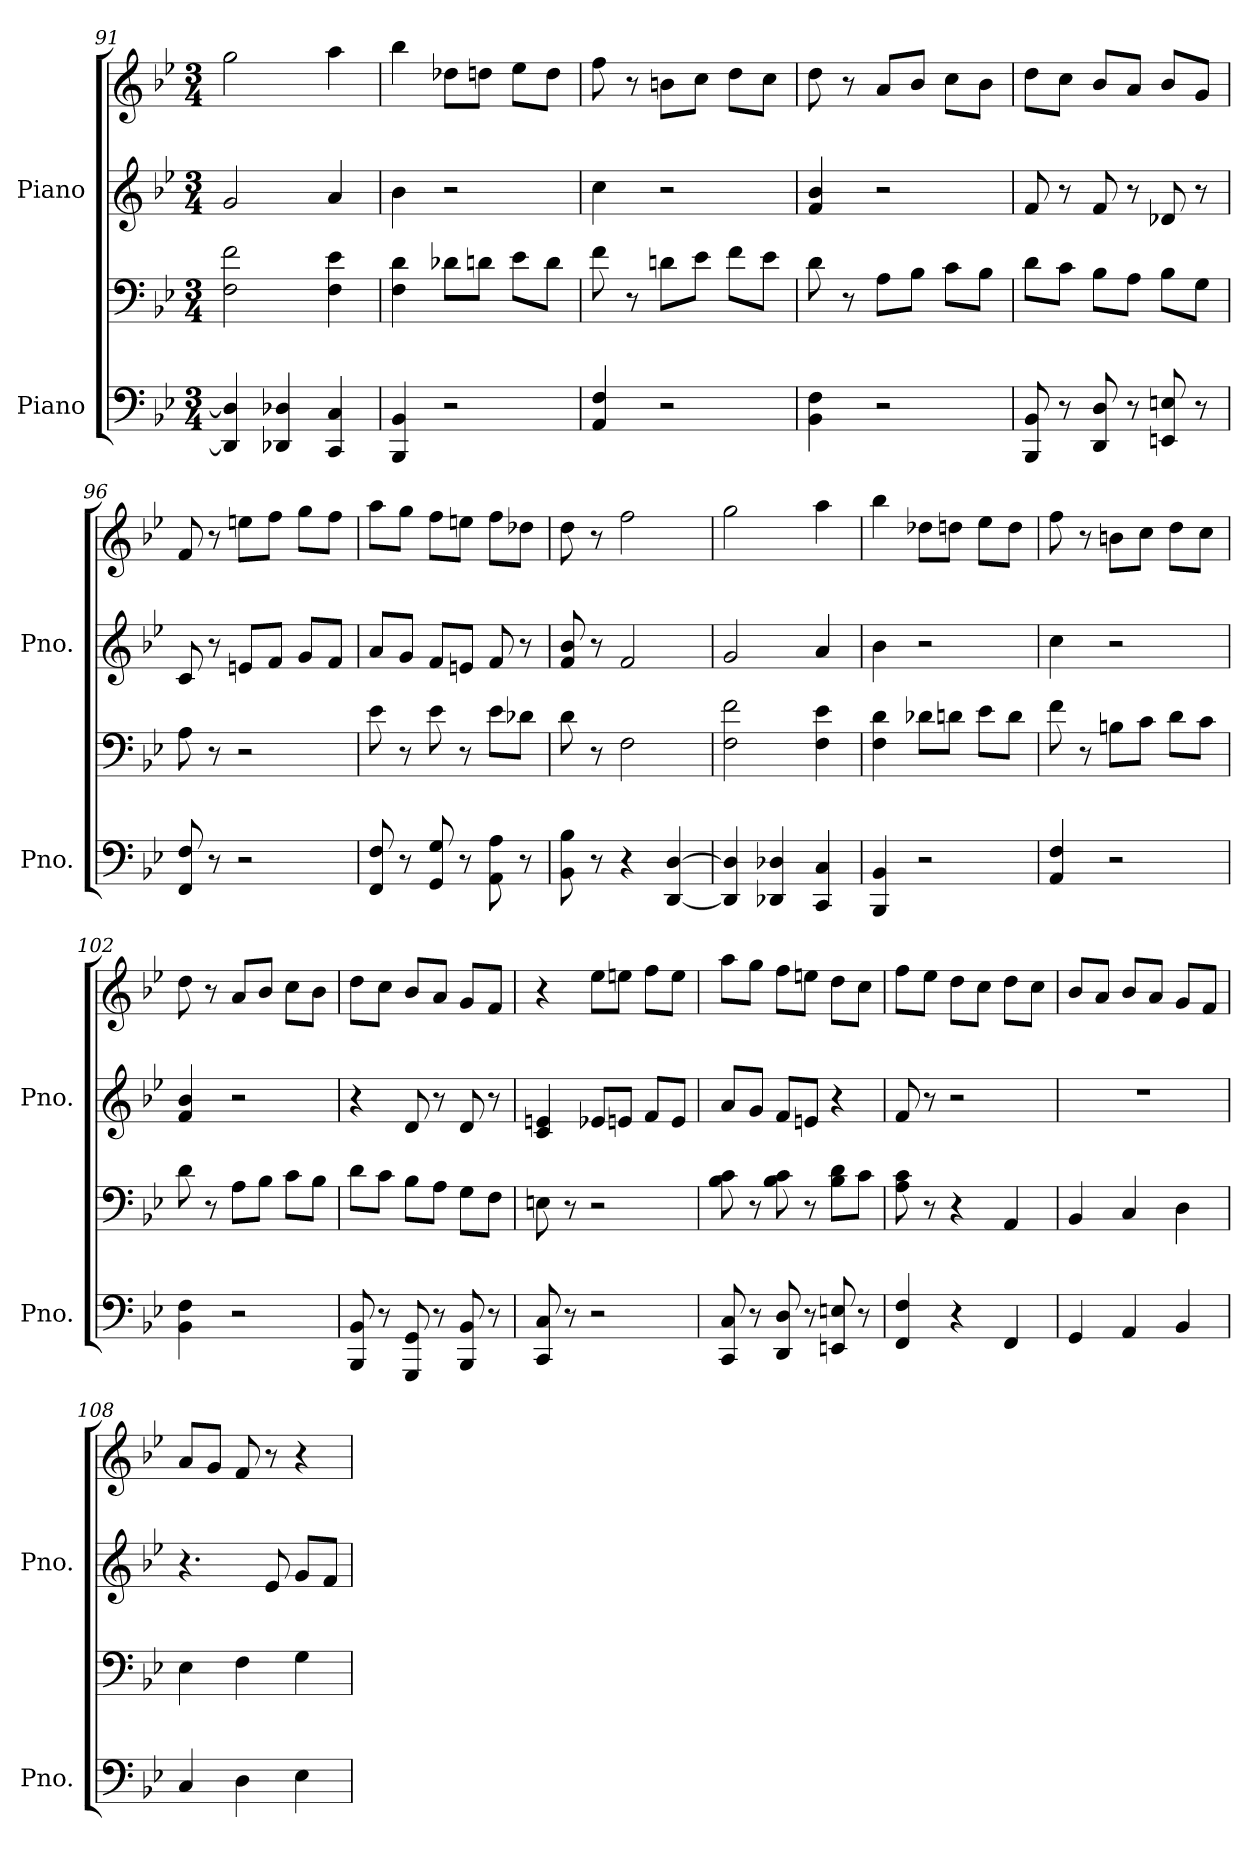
**kern	**kern	**kern	**kern
*part2	*part2	*part1	*part1
*staff4	*staff3	*staff2	*staff1
*I"Piano	*	*I"Piano	*
*I'Pno.	*	*I'Pno.	*
!!LO:PB:g=z
*clefF4	*clefF4	*clefG2	*clefG2
*k[b-e-]	*k[b-e-]	*k[b-e-]	*k[b-e-]
*M3/4	*M3/4	*M3/4	*M3/4
=91	=91	=91	=91
4DD/] 4D/]	2F\ 2f\	2g/	2gg\
4DD-X/ 4D-X/	.	.	.
4CC/ 4C/	4F\ 4e-\	4a/	4aa\
=92	=92	=92	=92
4BBB-/ 4BB-/	4F\ 4d\	4b-\	4bb-\
2r	8d-X\L	2r	8dd-X\L
.	8dn\J	.	8ddn\J
.	8e-\L	.	8ee-\L
.	8d\J	.	8dd\J
=93	=93	=93	=93
4AA/ 4F/	8f\	4cc\	8ff\
.	8r	.	8r
2r	8dn\L	2r	8bn\L
.	8e-\J	.	8cc\J
.	8f\L	.	8dd\L
.	8e-\J	.	8cc\J
=94	=94	=94	=94
4BB-\ 4F\	8d\	4f/ 4b-/	8dd\
.	8r	.	8r
2r	8A\L	2r	8a/L
.	8B-\J	.	8b-/J
.	8c\L	.	8cc\L
.	8B-\J	.	8b-\J
=95	=95	=95	=95
8BBB-/ 8BB-/	8d\L	8f/	8dd\L
8r	8c\J	8r	8cc\J
8DD/ 8D/	8B-\L	8f/	8b-/L
8r	8A\J	8r	8a/J
8EEn/ 8En/	8B-\L	8d-X/	8b-/L
8r	8G\J	8r	8g/J
=96	=96	=96	=96
8FF/ 8F/	8A\	8c/	8f/
8r	8r	8r	8r
2r	2r	8en/L	8een\L
.	.	8f/J	8ff\J
.	.	8g/L	8gg\L
.	.	8f/J	8ff\J
!!LO:LB:g=z
=97	=97	=97	=97
8FF/ 8F/	8e-\	8a/L	8aa\L
8r	8r	8g/J	8gg\J
8GG/ 8G/	8e-\	8f/L	8ff\L
8r	8r	8en/J	8een\J
8AA\ 8A\	8e-\L	8f/	8ff\L
8r	8d-X\J	8r	8dd-X\J
=98	=98	=98	=98
8BB-\ 8B-\	8d\	8f/ 8b-/	8dd\
8r	8r	8r	8r
4r	2F\	2f/	2ff\
[4DD/ [4D/	.	.	.
=99	=99	=99	=99
4DD/] 4D/]	2F\ 2f\	2g/	2gg\
4DD-X/ 4D-X/	.	.	.
4CC/ 4C/	4F\ 4e-\	4a/	4aa\
=100	=100	=100	=100
4BBB-/ 4BB-/	4F\ 4d\	4b-\	4bb-\
2r	8d-X\L	2r	8dd-X\L
.	8dn\J	.	8ddn\J
.	8e-\L	.	8ee-\L
.	8d\J	.	8dd\J
=101	=101	=101	=101
4AA/ 4F/	8f\	4cc\	8ff\
.	8r	.	8r
2r	8Bn\L	2r	8bn\L
.	8c\J	.	8cc\J
.	8d\L	.	8dd\L
.	8c\J	.	8cc\J
=102	=102	=102	=102
4BB-\ 4F\	8d\	4f/ 4b-/	8dd\
.	8r	.	8r
2r	8A\L	2r	8a/L
.	8B-\J	.	8b-/J
.	8c\L	.	8cc\L
.	8B-\J	.	8b-\J
!!LO:LB:g=z
=103	=103	=103	=103
8BBB-/ 8BB-/	8d\L	4r	8dd\L
8r	8c\J	.	8cc\J
8GGG/ 8GG/	8B-\L	8d/	8b-/L
8r	8A\J	8r	8a/J
8BBB-/ 8BB-/	8G\L	8d/	8g/L
8r	8F\J	8r	8f/J
=104	=104	=104	=104
8CC/ 8C/	8En\	4c/ 4en/	4r
8r	8r	.	.
2r	2r	8e-X/L	8ee-\L
.	.	8en/J	8een\J
.	.	8f/L	8ff\L
.	.	8e/J	8ee\J
=105	=105	=105	=105
8CC/ 8C/	8B-\ 8c\	8a/L	8aa\L
8r	8r	8g/J	8gg\J
8DD/ 8D/	8B-\ 8c\	8f/L	8ff\L
8r	8r	8en/J	8een\J
8EEn/ 8En/	8B-\ 8d\L	4r	8dd\L
8r	8c\J	.	8cc\J
=106	=106	=106	=106
4FF/ 4F/	8A\ 8c\	8f/	8ff\L
.	8r	8r	8ee-\J
4r	4r	2r	8dd\L
.	.	.	8cc\J
4FF/	4AA/	.	8dd\L
.	.	.	8cc\J
=107	=107	=107	=107
4GG/	4BB-/	2.r	8b-/L
.	.	.	8a/J
4AA/	4C/	.	8b-/L
.	.	.	8a/J
4BB-/	4D\	.	8g/L
.	.	.	8f/J
=108	=108	=108	=108
4C/	4E-\	4.r	8a/L
.	.	.	8g/J
4D\	4F\	.	8f/
.	.	8e-/	8r
4E-\	4G\	8g/L	4r
.	.	8f/J	.
=	=	=	=
*-	*-	*-	*-
